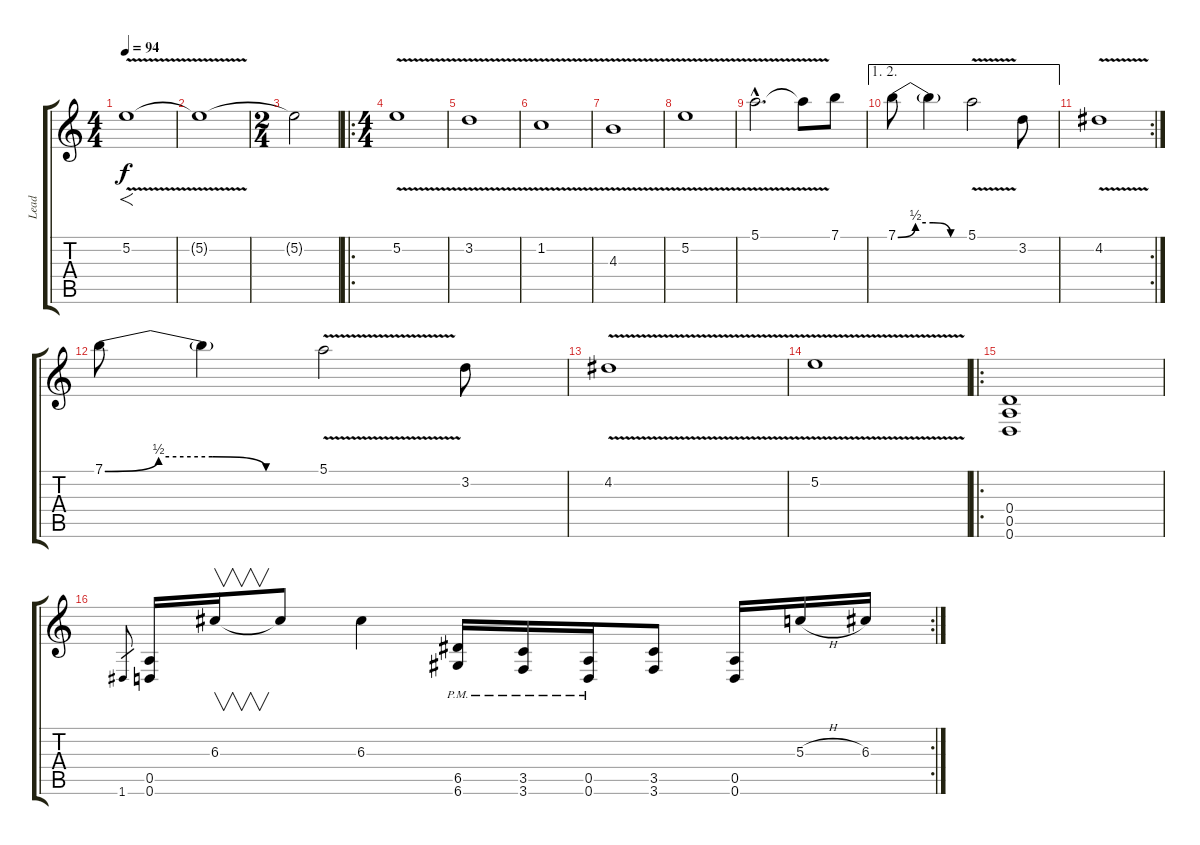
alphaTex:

\track ("Lead" "Lead") {instrument distortionguitar}
\staff {score tabs}
\tuning (E4 B3 G3 D3 A2 D2) {hide}
\ts (4 4)
\tempo 94
\clef g2
\ks c
5.2{v}.1{f dy f instrument distortionguitar} |
5.2{t}.1 |
\ts (2 4)
5.2{t}.2 |
\ro
\ts (4 4)
5.2{v}.1 |
3.2{v}.1 |
1.2{v}.1 |
4.3{v}.1 |
5.2{v}.1 |
5.1{v hac}.2{d} 5.1{t}.8 7.1.8 |
\ae (1 2)
7.1{be (custom 0 0 15 2 30 2 45 0 60 0)}.8 7.1{t}.4 5.1{v}.2 3.2.8 |
\rc 2
4.2{v}.1 |
7.1{be (custom 0 0 15 2 30 2 45 0 60 0)}.8 7.1{t}.4 5.1{v}.2 3.2.8 |
4.2{v}.1 |
5.2{v}.1{volume 0} |
\ro
(0.4 0.5 0.6).1{volume 13} |
\rc 2
1.6.8{gr} (0.5 0.6).16 6.3.16{v} 6.3{t}.8 6.3.4 (6.5{pm} 6.6).16 (3.5{pm} 3.6).16 (0.5{pm} 0.6).16 (3.5 3.6).8 (0.5 0.6).16 5.3{h}.16 6.3.16
